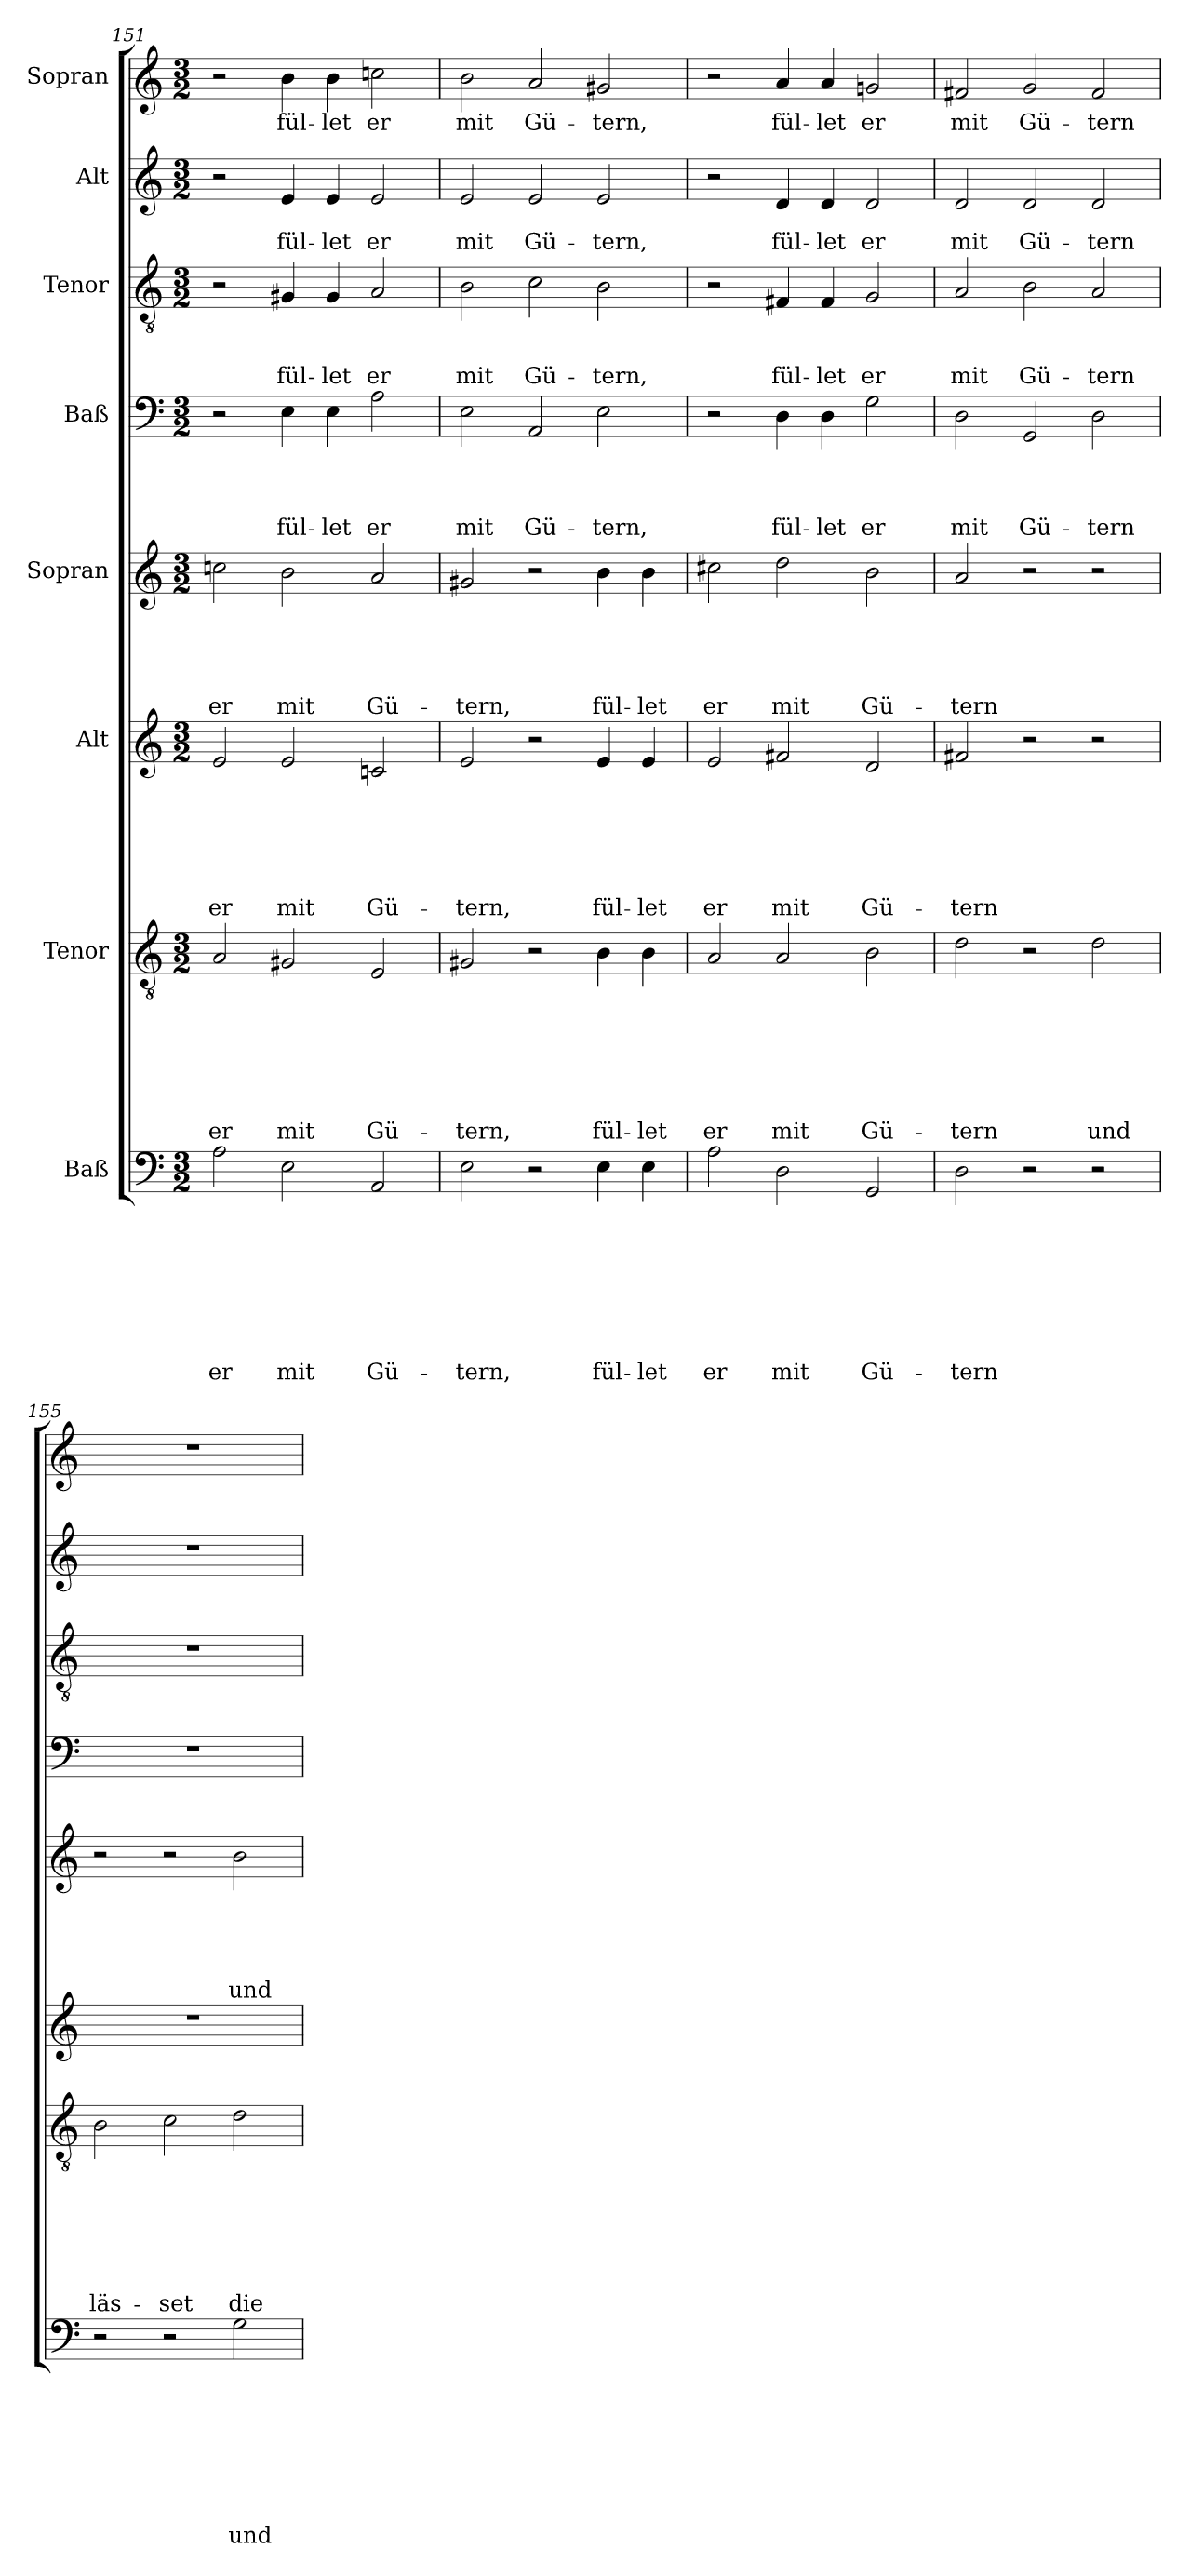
**kern	**text	**text	**text	**text	**text	**text	**text	**text	**kern	**text	**text	**text	**text	**text	**text	**text	**kern	**text	**text	**text	**text	**text	**text	**kern	**text	**text	**text	**text	**text	**kern	**text	**text	**text	**text	**kern	**text	**text	**text	**kern	**text	**text	**kern	**text
*part8	*part8	*part8	*part8	*part8	*part8	*part8	*part8	*part8	*part7	*part7	*part7	*part7	*part7	*part7	*part7	*part7	*part6	*part6	*part6	*part6	*part6	*part6	*part6	*part5	*part5	*part5	*part5	*part5	*part5	*part4	*part4	*part4	*part4	*part4	*part3	*part3	*part3	*part3	*part2	*part2	*part2	*part1	*part1
*staff8	*staff8	*staff8	*staff8	*staff8	*staff8	*staff8	*staff8	*staff8	*staff7	*staff7	*staff7	*staff7	*staff7	*staff7	*staff7	*staff7	*staff6	*staff6	*staff6	*staff6	*staff6	*staff6	*staff6	*staff5	*staff5	*staff5	*staff5	*staff5	*staff5	*staff4	*staff4	*staff4	*staff4	*staff4	*staff3	*staff3	*staff3	*staff3	*staff2	*staff2	*staff2	*staff1	*staff1
*I"Baß	*	*	*	*	*	*	*	*	*I"Tenor	*	*	*	*	*	*	*	*I"Alt	*	*	*	*	*	*	*I"Sopran	*	*	*	*	*	*I"Baß	*	*	*	*	*I"Tenor	*	*	*	*I"Alt	*	*	*I"Sopran	*
*clefF4	*	*	*	*	*	*	*	*	*clefGv2	*	*	*	*	*	*	*	*clefG2	*	*	*	*	*	*	*clefG2	*	*	*	*	*	*clefF4	*	*	*	*	*clefGv2	*	*	*	*clefG2	*	*	*clefG2	*
*k[]	*	*	*	*	*	*	*	*	*k[]	*	*	*	*	*	*	*	*k[]	*	*	*	*	*	*	*k[]	*	*	*	*	*	*k[]	*	*	*	*	*k[]	*	*	*	*k[]	*	*	*k[]	*
*C:	*	*	*	*	*	*	*	*	*C:	*	*	*	*	*	*	*	*C:	*	*	*	*	*	*	*C:	*	*	*	*	*	*C:	*	*	*	*	*C:	*	*	*	*C:	*	*	*C:	*
*M3/2	*	*	*	*	*	*	*	*	*M3/2	*	*	*	*	*	*	*	*M3/2	*	*	*	*	*	*	*M3/2	*	*	*	*	*	*M3/2	*	*	*	*	*M3/2	*	*	*	*M3/2	*	*	*M3/2	*
=151	=151	=151	=151	=151	=151	=151	=151	=151	=151	=151	=151	=151	=151	=151	=151	=151	=151	=151	=151	=151	=151	=151	=151	=151	=151	=151	=151	=151	=151	=151	=151	=151	=151	=151	=151	=151	=151	=151	=151	=151	=151	=151	=151
2A\	.	.	.	.	.	.	.	er	2A/	.	.	.	.	.	.	er	2e/	.	.	.	.	.	er	2ccn\	.	.	.	.	er	2r	.	.	.	.	2r	.	.	.	2r	.	.	2r	.
2E\	.	.	.	.	.	.	.	mit	2G#X/	.	.	.	.	.	.	mit	2e/	.	.	.	.	.	mit	2b\	.	.	.	.	mit	4E\	.	.	.	fül-	4G#X/	.	.	fül-	4e/	.	fül-	4b\	fül-
.	.	.	.	.	.	.	.	.	.	.	.	.	.	.	.	.	.	.	.	.	.	.	.	.	.	.	.	.	.	4E\	.	.	.	-let	4G#/	.	.	-let	4e/	.	-let	4b\	-let
2AA/	.	.	.	.	.	.	.	Gü-	2E/	.	.	.	.	.	.	Gü-	2cn/	.	.	.	.	.	Gü-	2a/	.	.	.	.	Gü-	2A\	.	.	.	er	2A/	.	.	er	2e/	.	er	2ccn\	er
!!LO:PB:g=z
=152	=152	=152	=152	=152	=152	=152	=152	=152	=152	=152	=152	=152	=152	=152	=152	=152	=152	=152	=152	=152	=152	=152	=152	=152	=152	=152	=152	=152	=152	=152	=152	=152	=152	=152	=152	=152	=152	=152	=152	=152	=152	=152	=152
2E\	.	.	.	.	.	.	.	-tern,	2G#X/	.	.	.	.	.	.	-tern,	2e/	.	.	.	.	.	-tern,	2g#X/	.	.	.	.	-tern,	2E\	.	.	.	mit	2B\	.	.	mit	2e/	.	mit	2b\	mit
2r	.	.	.	.	.	.	.	.	2r	.	.	.	.	.	.	.	2r	.	.	.	.	.	.	2r	.	.	.	.	.	2AA/	.	.	.	Gü-	2c\	.	.	Gü-	2e/	.	Gü-	2a/	Gü-
4E\	.	.	.	.	.	.	.	fül-	4B\	.	.	.	.	.	.	fül-	4e/	.	.	.	.	.	fül-	4b\	.	.	.	.	fül-	2E\	.	.	.	-tern,	2B\	.	.	-tern,	2e/	.	-tern,	2g#X/	-tern,
4E\	.	.	.	.	.	.	.	-let	4B\	.	.	.	.	.	.	-let	4e/	.	.	.	.	.	-let	4b\	.	.	.	.	-let	.	.	.	.	.	.	.	.	.	.	.	.	.	.
=153	=153	=153	=153	=153	=153	=153	=153	=153	=153	=153	=153	=153	=153	=153	=153	=153	=153	=153	=153	=153	=153	=153	=153	=153	=153	=153	=153	=153	=153	=153	=153	=153	=153	=153	=153	=153	=153	=153	=153	=153	=153	=153	=153
2A\	.	.	.	.	.	.	.	er	2A/	.	.	.	.	.	.	er	2e/	.	.	.	.	.	er	2cc#X\	.	.	.	.	er	2r	.	.	.	.	2r	.	.	.	2r	.	.	2r	.
2D\	.	.	.	.	.	.	.	mit	2A/	.	.	.	.	.	.	mit	2f#X/	.	.	.	.	.	mit	2dd\	.	.	.	.	mit	4D\	.	.	.	fül-	4F#X/	.	.	fül-	4d/	.	fül-	4a/	fül-
.	.	.	.	.	.	.	.	.	.	.	.	.	.	.	.	.	.	.	.	.	.	.	.	.	.	.	.	.	.	4D\	.	.	.	-let	4F#/	.	.	-let	4d/	.	-let	4a/	-let
2GG/	.	.	.	.	.	.	.	Gü-	2B\	.	.	.	.	.	.	Gü-	2d/	.	.	.	.	.	Gü-	2b\	.	.	.	.	Gü-	2G\	.	.	.	er	2G/	.	.	er	2d/	.	er	2gn/	er
=154	=154	=154	=154	=154	=154	=154	=154	=154	=154	=154	=154	=154	=154	=154	=154	=154	=154	=154	=154	=154	=154	=154	=154	=154	=154	=154	=154	=154	=154	=154	=154	=154	=154	=154	=154	=154	=154	=154	=154	=154	=154	=154	=154
2D\	.	.	.	.	.	.	.	-tern	2d\	.	.	.	.	.	.	-tern	2f#X/	.	.	.	.	.	-tern	2a/	.	.	.	.	-tern	2D\	.	.	.	mit	2A/	.	.	mit	2d/	.	mit	2f#X/	mit
2r	.	.	.	.	.	.	.	.	2r	.	.	.	.	.	.	.	2r	.	.	.	.	.	.	2r	.	.	.	.	.	2GG/	.	.	.	Gü-	2B\	.	.	Gü-	2d/	.	Gü-	2g/	Gü-
2r	.	.	.	.	.	.	.	.	2d\	.	.	.	.	.	.	und	2r	.	.	.	.	.	.	2r	.	.	.	.	.	2D\	.	.	.	-tern	2A/	.	.	-tern	2d/	.	-tern	2f#/	-tern
=155	=155	=155	=155	=155	=155	=155	=155	=155	=155	=155	=155	=155	=155	=155	=155	=155	=155	=155	=155	=155	=155	=155	=155	=155	=155	=155	=155	=155	=155	=155	=155	=155	=155	=155	=155	=155	=155	=155	=155	=155	=155	=155	=155
2r	.	.	.	.	.	.	.	.	2B\	.	.	.	.	.	.	läs-	1.r	.	.	.	.	.	.	2r	.	.	.	.	.	1.r	.	.	.	.	1.r	.	.	.	1.r	.	.	1.r	.
2r	.	.	.	.	.	.	.	.	2c\	.	.	.	.	.	.	-set	.	.	.	.	.	.	.	2r	.	.	.	.	.	.	.	.	.	.	.	.	.	.	.	.	.	.	.
2G\	.	.	.	.	.	.	.	und	2d\	.	.	.	.	.	.	die	.	.	.	.	.	.	.	2b\	.	.	.	.	und	.	.	.	.	.	.	.	.	.	.	.	.	.	.
=	=	=	=	=	=	=	=	=	=	=	=	=	=	=	=	=	=	=	=	=	=	=	=	=	=	=	=	=	=	=	=	=	=	=	=	=	=	=	=	=	=	=	=
*-	*-	*-	*-	*-	*-	*-	*-	*-	*-	*-	*-	*-	*-	*-	*-	*-	*-	*-	*-	*-	*-	*-	*-	*-	*-	*-	*-	*-	*-	*-	*-	*-	*-	*-	*-	*-	*-	*-	*-	*-	*-	*-	*-
